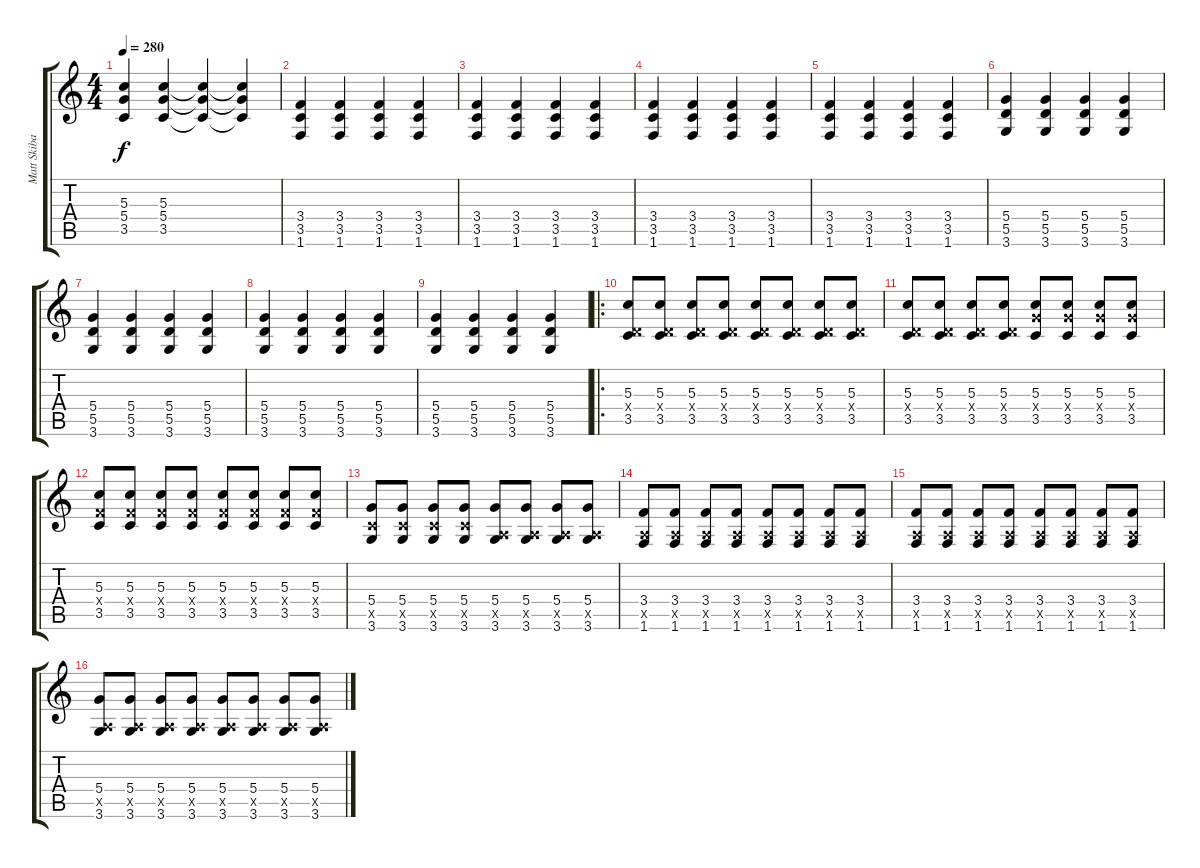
\track ("Matt Skiba - Guitar" "Matt Skiba") {instrument distortionguitar}
\staff {score tabs}
\tuning (E4 B3 G3 D3 A2 E2) {hide}
\ts (4 4)
\tempo 280
\clef g2
\ks c
(5.3 5.4 3.5).4{dy f} (5.3 5.4 3.5).4 (5.3{t} 5.4{t} 3.5{t}).4 (5.3{t} 5.4{t} 3.5{t}).4 |
(3.4 3.5 1.6).4 (3.4 3.5 1.6).4 (3.4 3.5 1.6).4 (3.4 3.5 1.6).4 |
(3.4 3.5 1.6).4 (3.4 3.5 1.6).4 (3.4 3.5 1.6).4 (3.4 3.5 1.6).4 |
(3.4 3.5 1.6).4 (3.4 3.5 1.6).4 (3.4 3.5 1.6).4 (3.4 3.5 1.6).4 |
(3.4 3.5 1.6).4 (3.4 3.5 1.6).4 (3.4 3.5 1.6).4 (3.4 3.5 1.6).4 |
(5.4 5.5 3.6).4 (5.4 5.5 3.6).4 (5.4 5.5 3.6).4 (5.4 5.5 3.6).4 |
(5.4 5.5 3.6).4 (5.4 5.5 3.6).4 (5.4 5.5 3.6).4 (5.4 5.5 3.6).4 |
(5.4 5.5 3.6).4 (5.4 5.5 3.6).4 (5.4 5.5 3.6).4 (5.4 5.5 3.6).4 |
(5.4 5.5 3.6).4 (5.4 5.5 3.6).4 (5.4 5.5 3.6).4 (5.4 5.5 3.6).4 |
\ro
(5.3 0.4{x} 3.5).8 (5.3 0.4{x} 3.5).8 (5.3 0.4{x} 3.5).8 (5.3 0.4{x} 3.5).8 (5.3 0.4{x} 3.5).8 (5.3 0.4{x} 3.5).8 (5.3 0.4{x} 3.5).8 (5.3 0.4{x} 3.5).8 |
(5.3 0.4{x} 3.5).8 (5.3 0.4{x} 3.5).8 (5.3 0.4{x} 3.5).8 (5.3 0.4{x} 3.5).8 (5.3 5.4{x} 3.5).8 (5.3 5.4{x} 3.5).8 (5.3 5.4{x} 3.5).8 (5.3 5.4{x} 3.5).8 |
(5.3 3.4{x} 3.5).8 (5.3 3.4{x} 3.5).8 (5.3 3.4{x} 3.5).8 (5.3 3.4{x} 3.5).8 (5.3 3.4{x} 3.5).8 (5.3 3.4{x} 3.5).8 (5.3 3.4{x} 3.5).8 (5.3 3.4{x} 3.5).8 |
(5.4 3.5{x} 3.6).8 (5.4 3.5{x} 3.6).8 (5.4 3.5{x} 3.6).8 (5.4 3.5{x} 3.6).8 (5.4 0.5{x} 3.6).8 (5.4 0.5{x} 3.6).8 (5.4 0.5{x} 3.6).8 (5.4 0.5{x} 3.6).8 |
(3.4 0.5{x} 1.6).8 (3.4 0.5{x} 1.6).8 (3.4 0.5{x} 1.6).8 (3.4 0.5{x} 1.6).8 (3.4 0.5{x} 1.6).8 (3.4 0.5{x} 1.6).8 (3.4 0.5{x} 1.6).8 (3.4 0.5{x} 1.6).8 |
(3.4 0.5{x} 1.6).8 (3.4 0.5{x} 1.6).8 (3.4 0.5{x} 1.6).8 (3.4 0.5{x} 1.6).8 (3.4 0.5{x} 1.6).8 (3.4 0.5{x} 1.6).8 (3.4 0.5{x} 1.6).8 (3.4 0.5{x} 1.6).8 |
(5.4 0.5{x} 3.6).8 (5.4 0.5{x} 3.6).8 (5.4 0.5{x} 3.6).8 (5.4 0.5{x} 3.6).8 (5.4 0.5{x} 3.6).8 (5.4 0.5{x} 3.6).8 (5.4 0.5{x} 3.6).8 (5.4 0.5{x} 3.6).8
